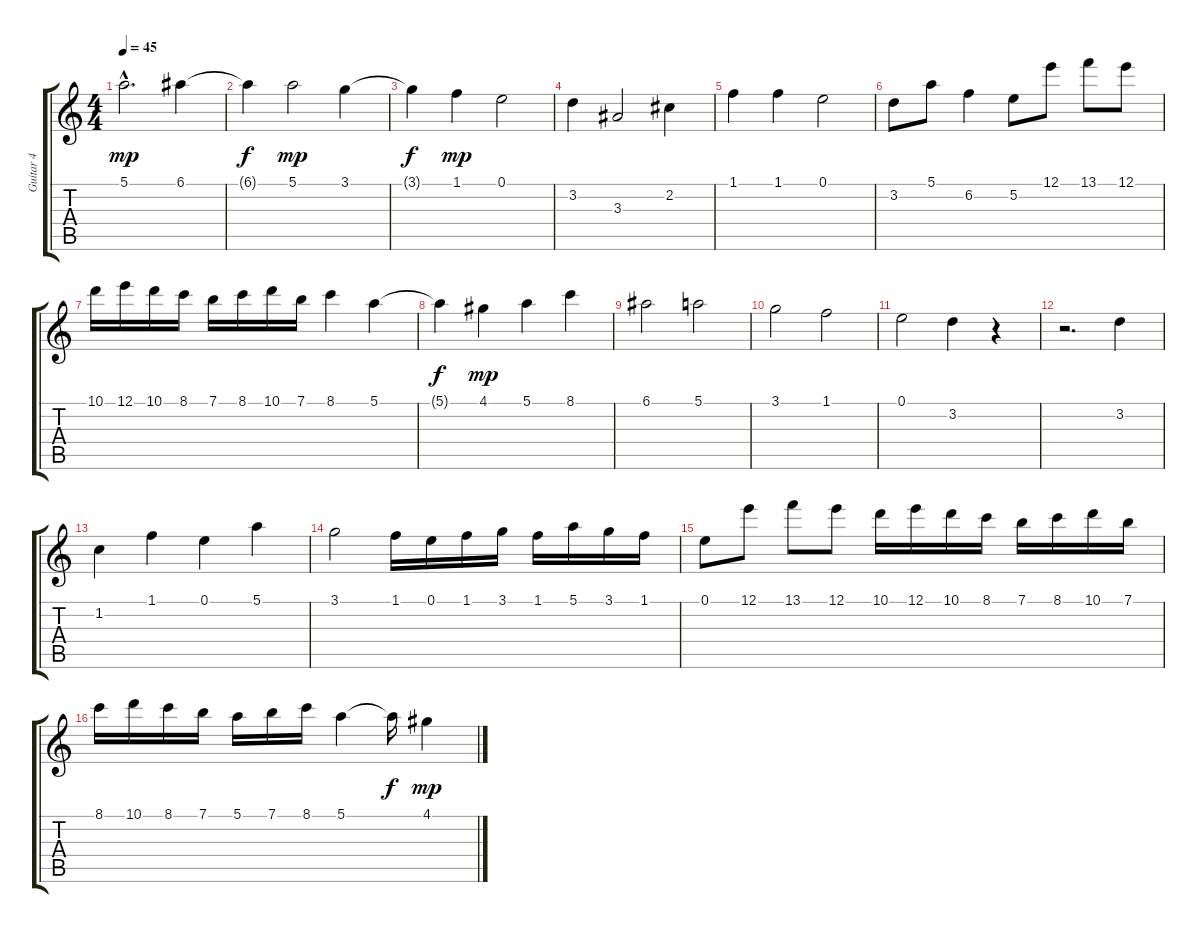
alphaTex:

\track ("Guitar 4" "Guitar 4") {instrument acousticguitarnylon}
\staff {score tabs}
\tuning (E4 B3 G3 D3 A2 E2) {hide}
\ts (4 4)
\tempo 45
\clef g2
\ks c
5.1{hac}.2{d dy mp instrument acousticguitarnylon} 6.1.4 |
6.1{t}.4{dy f} 5.1.2{dy mp} 3.1.4 |
3.1{t}.4{dy f} 1.1.4{dy mp} 0.1.2 |
3.2.4 3.3.2 2.2.4 |
1.1.4 1.1.4 0.1.2 |
3.2.8 5.1.8 6.2.4 5.2.8 12.1.8 13.1.8 12.1.8 |
10.1.16 12.1.16 10.1.16 8.1.16 7.1.16 8.1.16 10.1.16 7.1.16 8.1.4 5.1.4 |
5.1{t}.4{dy f} 4.1.4{dy mp} 5.1.4 8.1.4 |
6.1.2 5.1.2 |
3.1.2 1.1.2 |
0.1.2 3.2.4 r.4 |
r.2{d} 3.2.4 |
1.2.4 1.1.4 0.1.4 5.1.4 |
3.1.2 1.1.16 0.1.16 1.1.16 3.1.16 1.1.16 5.1.16 3.1.16 1.1.16 |
0.1.8 12.1.8 13.1.8 12.1.8 10.1.16 12.1.16 10.1.16 8.1.16 7.1.16 8.1.16 10.1.16 7.1.16 |
8.1.16 10.1.16 8.1.16 7.1.16 5.1.16 7.1.16 8.1.16 5.1.4 5.1{t}.16{dy f} 4.1.4{dy mp}
